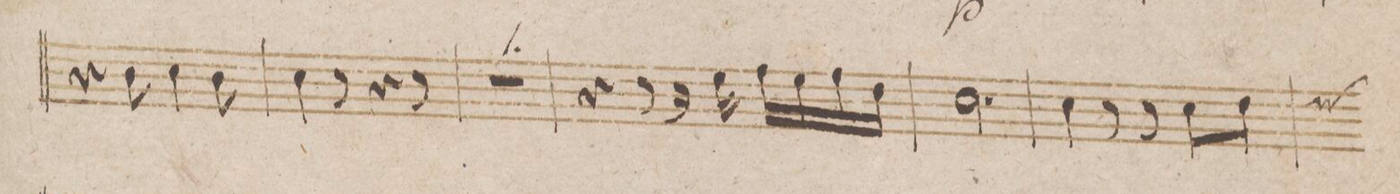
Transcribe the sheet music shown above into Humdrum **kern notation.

**kern	**dynam
*I"Clarinetto 2do in B.	*
*clefG2	*
*k[b-e-]	*
*M6/8	*
4r	.
8a\	.
4b-\	.
8a\	.
=56	=56
4b-\	.
8r	.
4r	.
8r	.
=57	=57
2.r	.
=58	=58
4r	.
8r	.
16r	.
16dd\	.
16ee-\LL	.
16dd\	.
16ee-\	.
16cc\JJ	.
=59	=59
*2\right	*
2.b-\	.
=60	=60
4b-\	.
8r	.
8r	.
8b-\L	.
8cc\J	.
*custos:dd	*
=61	=61
*-	*-
